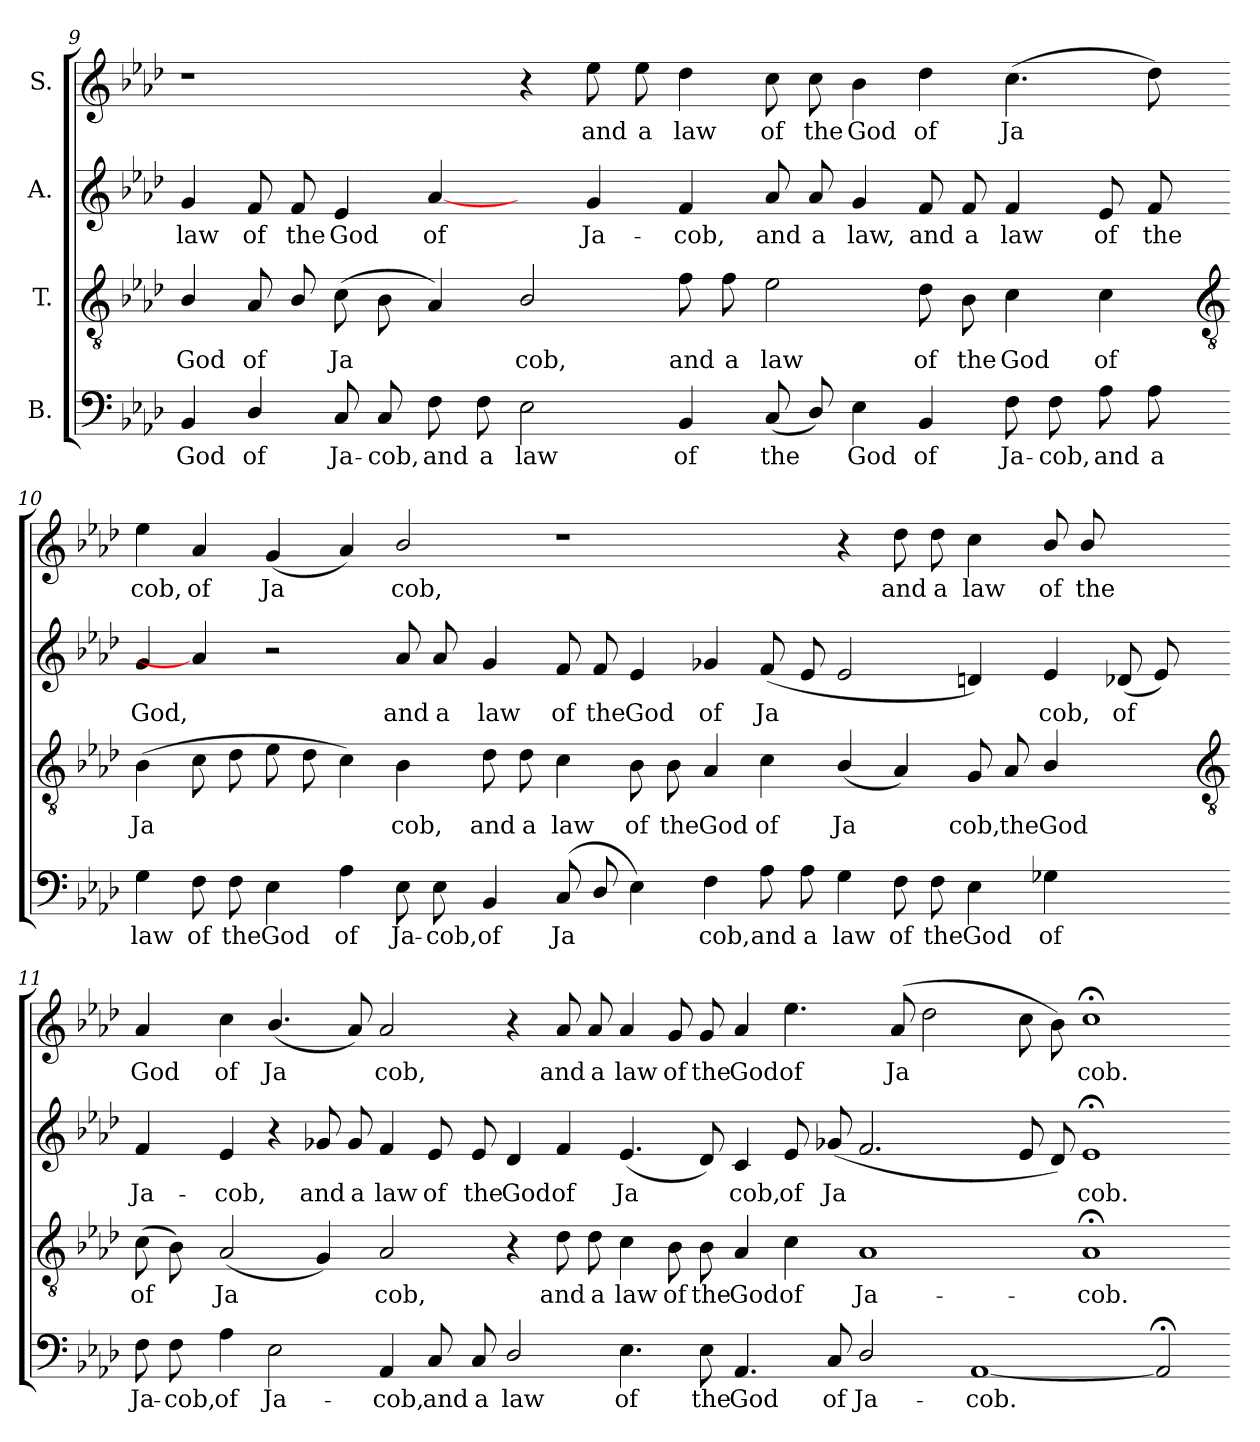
**kern	**text	**kern	**text	**kern	**text	**kern	**text
*part4	*part4	*part3	*part3	*part2	*part2	*part1	*part1
*staff4	*staff4	*staff3	*staff3	*staff2	*staff2	*staff1	*staff1
*I"B.	*	*I"T.	*	*I"A.	*	*I"S.	*
!!LO:LB:g=z
*clefF4	*	*clefGv2	*	*clefG2	*	*clefG2	*
*k[b-e-a-d-]	*	*k[b-e-a-d-]	*	*k[b-e-a-d-]	*	*k[b-e-a-d-]	*
*A-:	*	*A-:	*	*A-:	*	*A-:	*
=9	=9	=9	=9	=9	=9	=9	=9
!	!LO:LY:b	!	!LO:LY:b	!	!LO:LY:b	!	!
4BB-	God	4B-/	God	4g	law	1r	.
!	!LO:LY:b	!	!LO:LY:b	!	!LO:LY:b	!	!
4D-/	of	8A-/	of	8f	of	.	.
!	!	!	!	!	!LO:LY:b	!	!
.	.	8B-/	.	8f	the	.	.
!	!LO:LY:b	!	!LO:LY:b	!	!LO:LY:b	!	!
8C	Ja-	(>8c	Ja	4e-	God	.	.
!	!LO:LY:b	!	!	!	!	!	!
8C	-cob,	8B-	.	.	.	.	.
!	!LO:LY:b	!	!	!	!LO:LY:b	!	!
8F	and	4A-)	.	[4a-	of	.	.
!	!LO:LY:b	!	!	!	!	!	!
8F	a	.	.	.	.	.	.
!	!LO:LY:b	!	!LO:LY:b	!	!	!	!
2E-	law	2B-/	cob,	4ryy	.	4r	.
!	!	!	!	!	!LO:LY:b	!	!LO:LY:b
.	.	.	.	4g	Ja-	8ee-	and
!	!	!	!	!	!	!	!LO:LY:b
.	.	.	.	.	.	8ee-	a
!	!LO:LY:b	!	!LO:LY:b	!	!LO:LY:b	!	!LO:LY:b
4BB-	of	8f	and	4f	-cob,	4dd-	law
!	!	!	!LO:LY:b	!	!	!	!
.	.	8f	a	.	.	.	.
!	!LO:LY:b	!	!LO:LY:b	!	!LO:LY:b	!	!LO:LY:b
(<8C	the	2e-	law	8a-	and	8cc	of
!	!	!	!	!	!LO:LY:b	!	!LO:LY:b
8D-/)	.	.	.	8a-	a	8cc	the
!	!LO:LY:b	!	!	!	!LO:LY:b	!	!LO:LY:b
4E-	God	.	.	4g	law,	4b-	God
!	!LO:LY:b	!	!LO:LY:b	!	!LO:LY:b	!	!LO:LY:b
4BB-	of	8d-	of	8f	and	4dd-	of
!	!	!	!LO:LY:b	!	!LO:LY:b	!	!
.	.	8B-	the	8f	a	.	.
!	!LO:LY:b	!	!LO:LY:b	!	!LO:LY:b	!	!LO:LY:b
8F	Ja-	4c	God	4f	law	(>4.cc	Ja
!	!LO:LY:b	!	!	!	!	!	!
8F	-cob,	.	.	.	.	.	.
!	!LO:LY:b	!	!LO:LY:b	!	!LO:LY:b	!	!
8A-	and	4c	of	8e-	of	.	.
!	!LO:LY:b	!	!	!	!LO:LY:b	!	!
8A-	a	.	.	8f	the	8dd-)	.
!!LO:LB:g=z
=10-	=10-	=10-	=10-	=10-	=10-	=10-	=10-
*	*	*clefGv2	*	*	*	*	*
!	!LO:LY:b	!	!LO:LY:b	!	!LO:LY:b	!	!LO:LY:b
4G	law	(>4B-	Ja	4g	God,	4ee-	cob,
!	!LO:LY:b	!	!	!	!	!	!LO:LY:b
8F	of	8c	.	4a-]	.	4a-	of
!	!LO:LY:b	!	!	!	!	!	!
8F	the	8d-	.	.	.	.	.
!	!LO:LY:b	!	!	!	!	!	!LO:LY:b
4E-	God	8e-	.	2r	.	(<4g	Ja
.	.	8d-	.	.	.	.	.
!	!LO:LY:b	!	!	!	!	!	!
4A-	of	4c)	.	.	.	4a-)	.
!	!LO:LY:b	!	!LO:LY:b	!	!LO:LY:b	!	!LO:LY:b
8E-	Ja-	4B-	cob,	8a-	and	2b-/	cob,
!	!LO:LY:b	!	!	!	!LO:LY:b	!	!
8E-	-cob,	.	.	8a-	a	.	.
!	!LO:LY:b	!	!LO:LY:b	!	!LO:LY:b	!	!
4BB-	of	8d-	and	4g	law	.	.
!	!	!	!LO:LY:b	!	!	!	!
.	.	8d-	a	.	.	.	.
!	!LO:LY:b	!	!LO:LY:b	!	!LO:LY:b	!	!
(<8C	Ja	4c	law	8f	of	1r	.
!	!	!	!	!	!LO:LY:b	!	!
8D-/	.	.	.	8f	the	.	.
!	!	!	!LO:LY:b	!	!LO:LY:b	!	!
4E-)	.	8B-	of	4e-	God	.	.
!	!	!	!LO:LY:b	!	!	!	!
.	.	8B-	the	.	.	.	.
!	!LO:LY:b	!	!LO:LY:b	!	!LO:LY:b	!	!
4F	cob,	4A-	God	4g-X	of	.	.
!	!LO:LY:b	!	!LO:LY:b	!	!LO:LY:b	!	!
8A-	and	4c	of	(<8f	Ja	.	.
!	!LO:LY:b	!	!	!	!	!	!
8A-	a	.	.	8e-	.	.	.
!	!LO:LY:b	!	!LO:LY:b	!	!	!	!
4G	law	(<4B-/	Ja	2e-	.	4r	.
!	!LO:LY:b	!	!	!	!	!	!LO:LY:b
8F	of	4A-)	.	.	.	8dd-	and
!	!LO:LY:b	!	!	!	!	!	!LO:LY:b
8F	the	.	.	.	.	8dd-	a
!	!LO:LY:b	!	!LO:LY:b	!	!	!	!LO:LY:b
4E-	God	8G	cob,	4dn)	.	4cc	law
!	!	!	!LO:LY:b	!	!	!	!
.	.	8A-	the	.	.	.	.
!	!LO:LY:b	!	!LO:LY:b	!	!LO:LY:b	!	!LO:LY:b
4G-X	of	4B-/	God	4e-	cob,	8b-/	of
!	!	!	!	!	!	!	!LO:LY:b
.	.	.	.	.	.	8b-/	the
!	!	!	!	!	!LO:LY:b	!	!
4ryy	.	4ryy	.	(<8d-X	of	4ryy	.
.	.	.	.	8e-)	.	.	.
!!LO:LB:g=z
=11-	=11-	=11-	=11-	=11-	=11-	=11-	=11-
*	*	*clefGv2	*	*	*	*	*
!	!LO:LY:b	!	!LO:LY:b	!	!LO:LY:b	!	!LO:LY:b
8F	Ja-	(>8c	of	4f	Ja-	4a-	God
!	!LO:LY:b	!	!	!	!	!	!
8F	-cob,	8B-)	.	.	.	.	.
!	!LO:LY:b	!	!LO:LY:b	!	!LO:LY:b	!	!LO:LY:b
4A-	of	(<2A-	Ja	4e-	-cob,	4cc	of
!	!LO:LY:b	!	!	!	!	!	!LO:LY:b
2E-	Ja-	.	.	4r	.	(<4.b-/	Ja
!	!	!	!	!	!LO:LY:b	!	!
.	.	4G)	.	8g-X	and	.	.
!	!	!	!	!	!LO:LY:b	!	!
.	.	.	.	8g-	a	8a-)	.
!	!LO:LY:b	!	!LO:LY:b	!	!LO:LY:b	!	!LO:LY:b
4AA-	-cob,	2A-	cob,	4f	law	2a-	cob,
!	!LO:LY:b	!	!	!	!LO:LY:b	!	!
8C	and	.	.	8e-	of	.	.
!	!LO:LY:b	!	!	!	!LO:LY:b	!	!
8C	a	.	.	8e-	the	.	.
!	!LO:LY:b	!	!	!	!LO:LY:b	!	!
2D-/	law	4r	.	4d-	God	4r	.
!	!	!	!LO:LY:b	!	!LO:LY:b	!	!LO:LY:b
.	.	8d-	and	4f	of	8a-	and
!	!	!	!LO:LY:b	!	!	!	!LO:LY:b
.	.	8d-	a	.	.	8a-	a
!	!LO:LY:b	!	!LO:LY:b	!	!LO:LY:b	!	!LO:LY:b
4.E-	of	4c	law	(<4.e-	Ja	4a-	law
!	!	!	!LO:LY:b	!	!	!	!LO:LY:b
.	.	8B-	of	.	.	8g	of
!	!LO:LY:b	!	!LO:LY:b	!	!	!	!LO:LY:b
8E-	the	8B-	the	8d-)	.	8g	the
!	!LO:LY:b	!	!LO:LY:b	!	!LO:LY:b	!	!LO:LY:b
4.AA-	God	4A-	God	4c	cob,	4a-	God
!	!	!	!LO:LY:b	!	!LO:LY:b	!	!LO:LY:b
.	.	4c	of	8e-	of	4.ee-	of
!	!LO:LY:b	!	!	!	!LO:LY:b	!	!
8C	of	.	.	(<8g-X	Ja	.	.
!	!LO:LY:b	!	!LO:LY:b	!	!	!	!
2D-/	Ja-	1A-	Ja-	2.f	.	.	.
!	!	!	!	!	!	!	!LO:LY:b
.	.	.	.	.	.	(>8a-	Ja
.	.	.	.	.	.	2dd-	.
!	!LO:LY:b	!	!	!	!	!	!
[1AA-	-cob.	.	.	.	.	.	.
.	.	.	.	8e-	.	8cc	.
.	.	.	.	8d-)	.	8b-)	.
!	!	!	!LO:LY:b	!	!LO:LY:b	!	!LO:LY:b
.	.	1A-;<	-cob.	1e-;<	cob.	1cc;<	cob.
2AA-;<]	.	.	.	.	.	.	.
=-	=-	=-	=-	=-	=-	=-	=-
*-	*-	*-	*-	*-	*-	*-	*-
